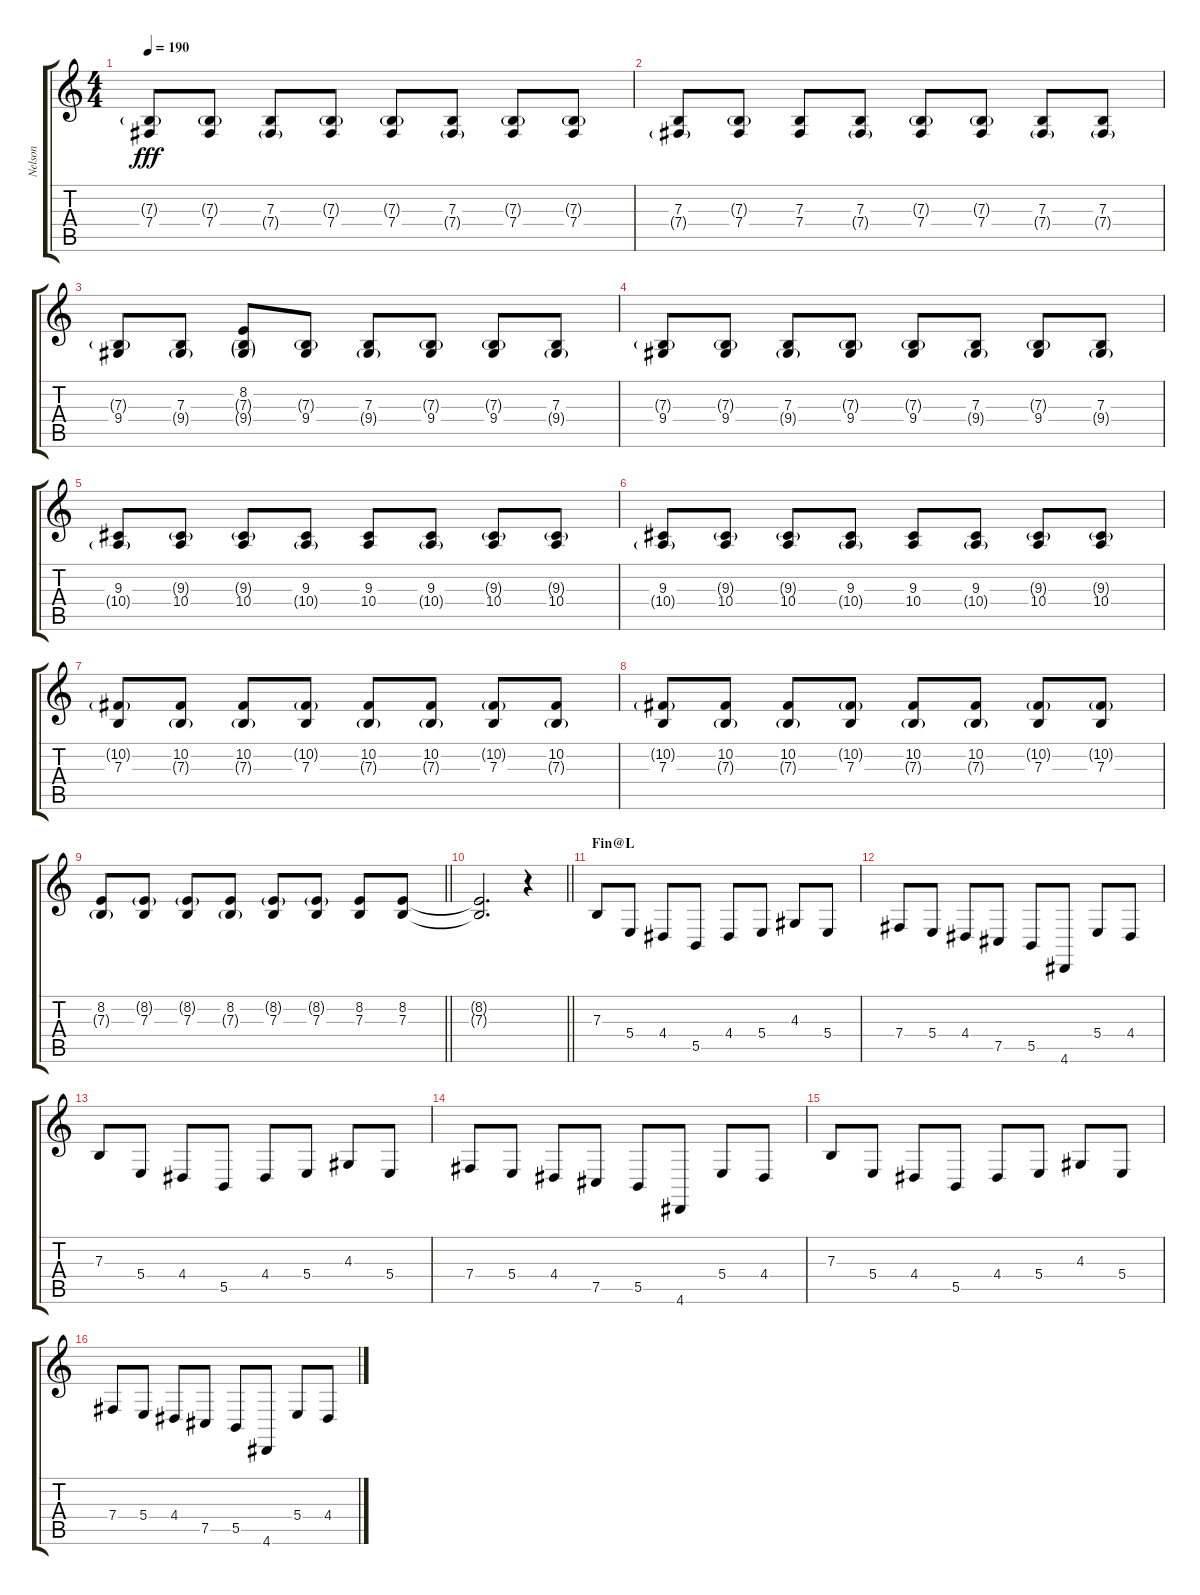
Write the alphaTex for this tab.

\track ("Nelson" "Nelson") {instrument stringensemble1}
\staff {score tabs}
\tuning (Db4 Ab3 E3 B2 Gb2 B1) {hide}
\ts (4 4)
\tempo 190
\clef g2
\ks c
(7.3{g} 7.4).8{dy fff} (7.3{g} 7.4).8 (7.3 7.4{g}).8 (7.3{g} 7.4).8 (7.3{g} 7.4).8 (7.3 7.4{g}).8 (7.3{g} 7.4).8 (7.3{g} 7.4).8 |
(7.3 7.4{g}).8 (7.3{g} 7.4).8 (7.3 7.4).8 (7.3 7.4{g}).8 (7.3{g} 7.4).8 (7.3{g} 7.4).8 (7.3 7.4{g}).8 (7.3 7.4{g}).8 |
(7.3{g} 9.4).8 (7.3 9.4{g}).8 (8.2 7.3{g} 9.4{g}).8 (7.3{g} 9.4).8 (7.3 9.4{g}).8 (7.3{g} 9.4).8 (7.3{g} 9.4).8 (7.3 9.4{g}).8 |
(7.3{g} 9.4).8 (7.3{g} 9.4).8 (7.3 9.4{g}).8 (7.3{g} 9.4).8 (7.3{g} 9.4).8 (7.3 9.4{g}).8 (7.3{g} 9.4).8 (7.3 9.4{g}).8 |
(9.3 10.4{g}).8 (9.3{g} 10.4).8 (9.3{g} 10.4).8 (9.3 10.4{g}).8 (9.3 10.4).8 (9.3 10.4{g}).8 (9.3{g} 10.4).8 (9.3{g} 10.4).8 |
(9.3 10.4{g}).8 (9.3{g} 10.4).8 (9.3{g} 10.4).8 (9.3 10.4{g}).8 (9.3 10.4).8 (9.3 10.4{g}).8 (9.3{g} 10.4).8 (9.3{g} 10.4).8 |
(10.2{g} 7.3).8 (10.2 7.3{g}).8 (10.2 7.3{g}).8 (10.2{g} 7.3).8 (10.2 7.3{g}).8 (10.2 7.3{g}).8 (10.2{g} 7.3).8 (10.2 7.3{g}).8 |
(10.2{g} 7.3).8 (10.2 7.3{g}).8 (10.2 7.3{g}).8 (10.2{g} 7.3).8 (10.2 7.3{g}).8 (10.2 7.3{g}).8 (10.2{g} 7.3).8 (10.2{g} 7.3).8 |
\barLineRight lightlight
(8.2 7.3{g}).8 (8.2{g} 7.3).8 (8.2{g} 7.3).8 (8.2 7.3{g}).8 (8.2{g} 7.3).8 (8.2{g} 7.3).8 (8.2 7.3).8 (8.2 7.3).8 |
\barLineRight lightlight
(8.2{t} 7.3{t}).2{d} r.4 |
\section ("" "Fin@L")
7.3.8 5.4.8 4.4.8 5.5.8 4.4.8 5.4.8 4.3.8 5.4.8 |
7.4.8 5.4.8 4.4.8 7.5.8 5.5.8 4.6.8 5.4.8 4.4.8 |
7.3.8 5.4.8 4.4.8 5.5.8 4.4.8 5.4.8 4.3.8 5.4.8 |
7.4.8 5.4.8 4.4.8 7.5.8 5.5.8 4.6.8 5.4.8 4.4.8 |
7.3.8 5.4.8 4.4.8 5.5.8 4.4.8 5.4.8 4.3.8 5.4.8 |
7.4.8 5.4.8 4.4.8 7.5.8 5.5.8 4.6.8 5.4.8 4.4.8
